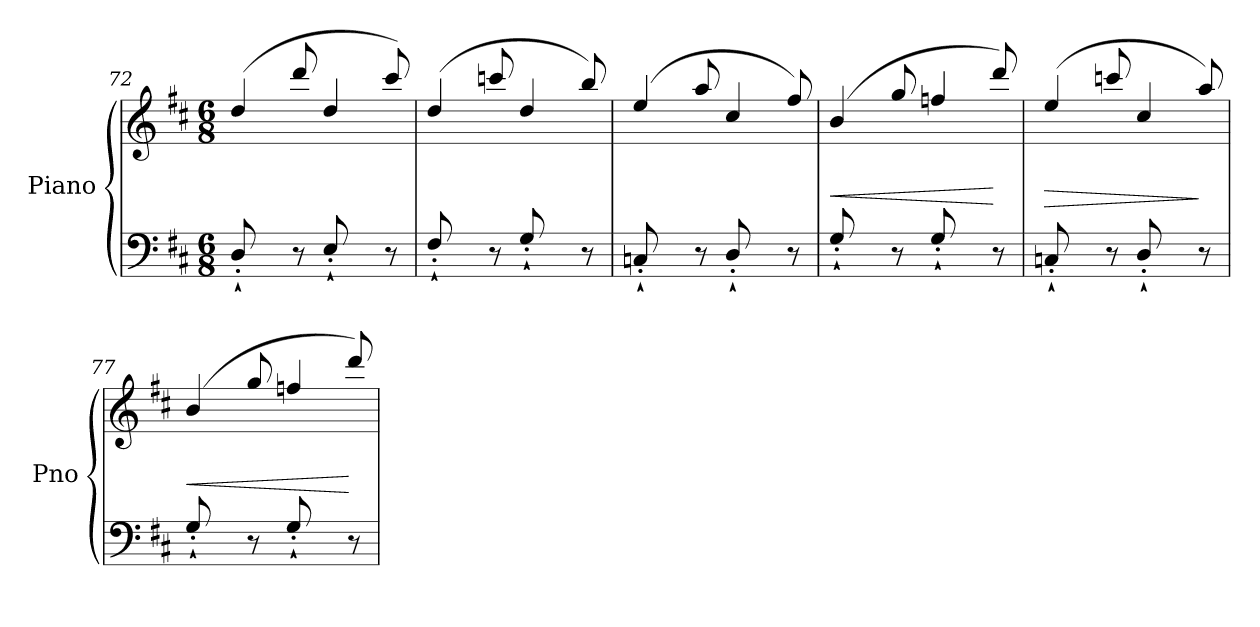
**kern	**kern	**dynam
*part1	*part1	*part1
*staff2	*staff1	*staff1/2
*I"Piano	*	*
*I'Pno	*	*
*clefF4	*clefG2	*
*k[f#c#]	*k[f#c#]	*
*M6/8	*M6/8	*
=72	=72	=72
*	*^	*
8D'`/L	(>4dd/	8ryy	.
8ryy	.	8f#'`\J	.
8r	8ddd/	4ryy	.
8E'`/L	4dd/	.	.
8ryy	.	8g'`\J	.
8r	8ccc#/)	8ryy	.
=73	=73	=73	=73
8F#'`/L	(>4dd/	8ryy	.
8ryy	.	8a'`\J	.
8r	8cccn/	4ryy	.
8G'`/L	4dd/	.	.
8ryy	.	8b'`\J	.
8r	8bb/)	8ryy	.
!!LO:LB:g=z	!!
=74	=74	=74	=74
8Cn'`/L	(>4ee/	8ryy	.
8ryy	.	8ccn'`\J	.
8r	8aa/	4ryy	.
8D'`/L	4cc/	.	.
8ryy	.	8a'`\J	.
8r	8ff#/)	8ryy	.
=75	=75	=75	=75
!	!	!	!LO:HP:b
8G'`/L	(>4b/	8ryy	<
8ryy	.	8g'`\J	.
8r	8gg/	4ryy	.
8G'`/L	4ffn/	.	.
8ryy	.	8b'`\J	.
8r	8ddd/)	8ryy	[
=76	=76	=76	=76
!	!	!	!LO:HP:b
8Cn'`/L	(>4ee/	8ryy	>
8ryy	.	8ccn'`\J	.
8r	8cccn/	4ryy	.
8D'`/L	4cc/	.	.
8ryy	.	8f#X'`\J	.
8r	8aa/)	8ryy	]
=77	=77	=77	=77
!	!	!	!LO:HP:b
8G'`/L	(>4b/	8ryy	<
8ryy	.	8g'`\J	.
8r	8gg/	4ryy	.
8G'`/L	4ffn/	.	.
8ryy	.	8b'`\J	.
8r	8ddd/)	8ryy	[
*	*v	*v	*
=	=	=
*-	*-	*-
